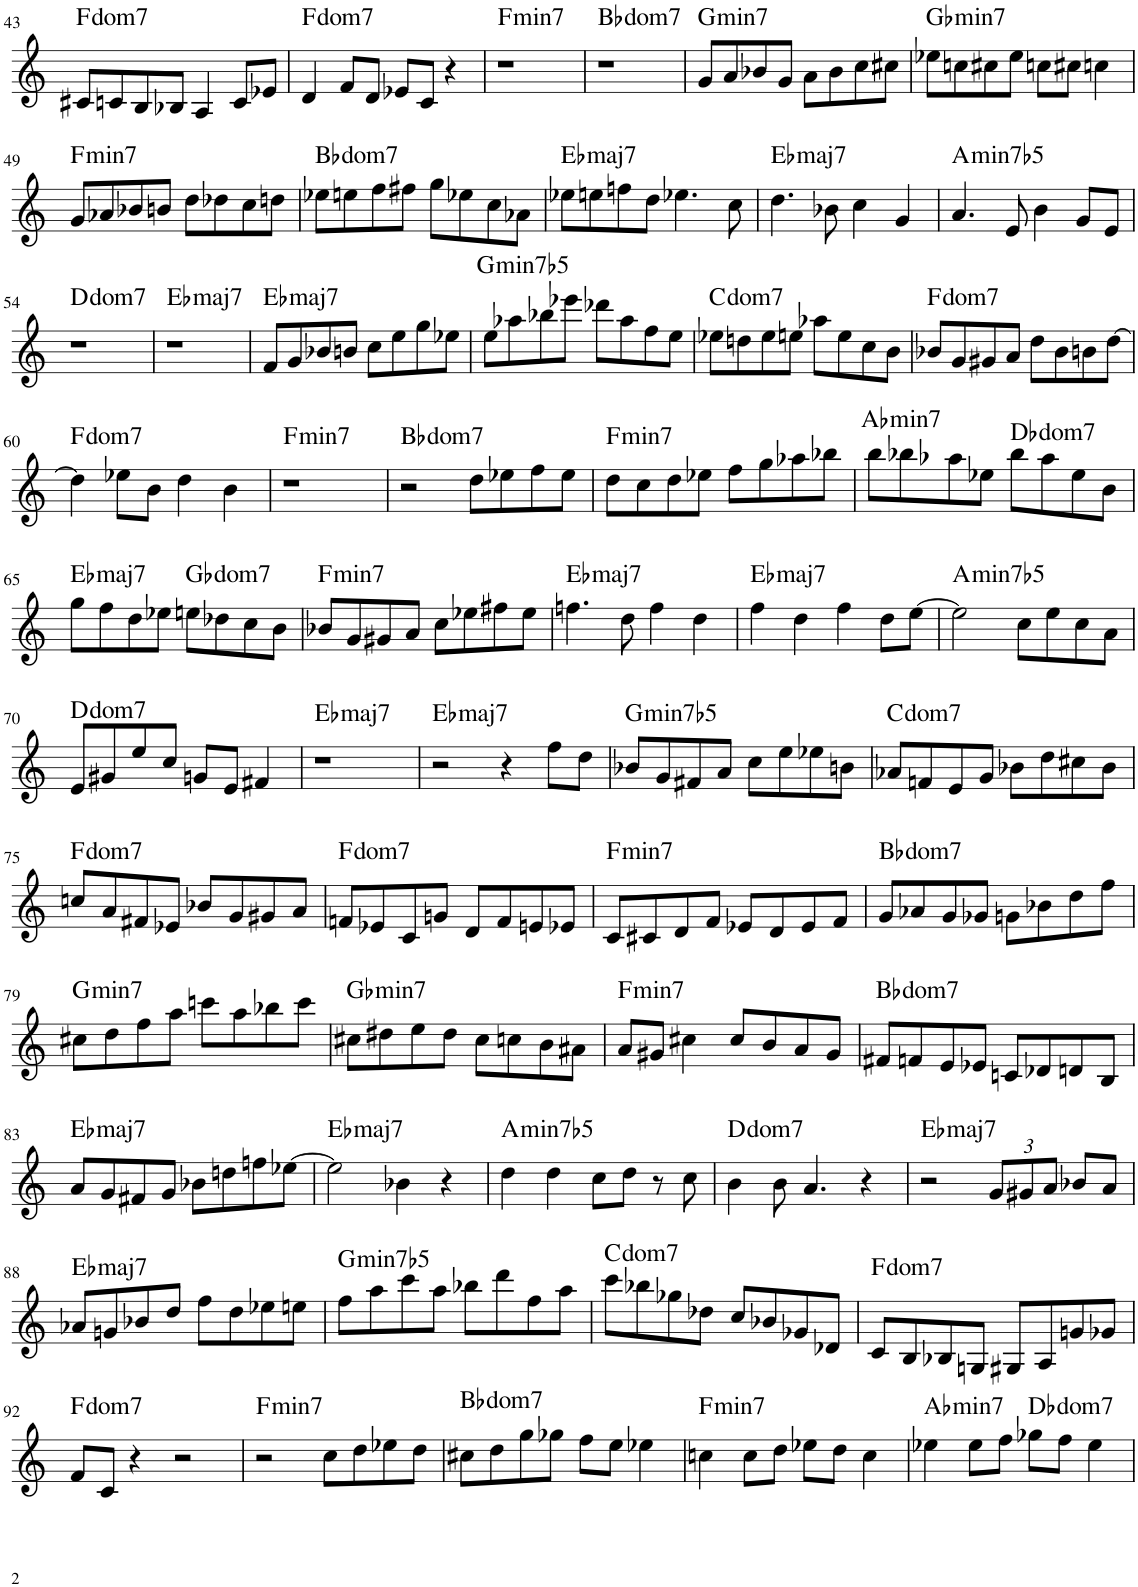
**kern	**harte
*part1	*part1
*staff1	*
*I"Piano	*
*I'Pno.	*
!!LO:PB:g=z
*clefG2	*
*k[]	*
*M4/4	*
=43	=43
!	!LO:H:kt=dom
8c#X/L	.
8cn/	.
8B/	.
8B-X/J	.
4A/	.
8c/L	.
8e-X/J	.
=44	=44
!	!LO:H:kt=dom
4d/	.
8f/L	.
8d/J	.
8e-X/L	.
8c/J	.
4r	.
=45	=45
!	!LO:H:kt=min7
1r	F:min7
=46	=46
!	!LO:H:kt=dom
1r	.
=47	=47
!	!LO:H:kt=min7
8g/L	G:min7
8a/	.
8b-X/	.
8g/J	.
8a\L	.
8b-\	.
8cc\	.
8cc#X\J	.
=48	=48
!	!LO:H:kt=min7
8ee-X\L	Gb:min7
8ccn\	.
8cc#X\	.
8ee-\J	.
8ccn\L	.
8cc#X\J	.
4ccn\	.
!!LO:LB:g=z
=49	=49
!	!LO:H:kt=min7
8g/L	F:min7
8a-X/	.
8b-X/	.
8bn/J	.
8dd\L	.
8dd-X\	.
8cc\	.
8ddn\J	.
=50	=50
!	!LO:H:kt=dom
8ee-X\L	.
8een\	.
8ff\	.
8ff#X\J	.
8gg\L	.
8ee-X\	.
8cc\	.
8a-X\J	.
=51	=51
!	!LO:H:kt=maj7
8ee-X\L	Eb:maj7
8een\	.
8ffn\	.
8dd\J	.
4.ee-X\	.
8cc\	.
=52	=52
!	!LO:H:kt=maj7
4.dd\	Eb:maj7
8b-X\	.
4cc\	.
4g/	.
=53	=53
!	!LO:H:kt=min7b5
4.a/	A:hdim7
8e/	.
4b\	.
8g/L	.
8e/J	.
!!LO:LB:g=z
=54	=54
!	!LO:H:kt=dom
1r	.
=55	=55
!	!LO:H:kt=maj7
1r	Eb:maj7
=56	=56
!	!LO:H:kt=maj7
8f/L	Eb:maj7
8g/	.
8b-X/	.
8bn/J	.
8cc\L	.
8ee\	.
8gg\	.
8ee-X\J	.
=57	=57
!	!LO:H:kt=min7b5
8ee\L	G:hdim7
8aa-X\	.
8bb-X\	.
8eee-X\J	.
8ddd-X\L	.
8aa-\	.
8ff\	.
8ee\J	.
=58	=58
!	!LO:H:kt=dom
8ee-X\L	.
8ddn\	.
8ee-\	.
8een\J	.
8aa-X\L	.
8ee\	.
8cc\	.
8b\J	.
=59	=59
!	!LO:H:kt=dom
8b-X/L	.
8g/	.
8g#X/	.
8a/J	.
8dd\L	.
8b-\	.
8bn\	.
[8dd\J	.
!!LO:LB:g=z
=60	=60
!	!LO:H:kt=dom
4dd\]	.
8ee-X\L	.
8b\J	.
4dd\	.
4b\	.
=61	=61
!	!LO:H:kt=min7
1r	F:min7
=62	=62
!	!LO:H:kt=dom
2r	.
8dd\L	.
8ee-X\	.
8ff\	.
8ee-\J	.
=63	=63
!	!LO:H:kt=min7
8dd\L	F:min7
8cc\	.
8dd\	.
8ee-X\J	.
8ff\L	.
8gg\	.
8aa-X\	.
8bb-X\J	.
=64	=64
!	!LO:H:kt=min7
8bb\L	Ab:min7
8bb-X\	.
8aa-X\	.
8ee-X\J	.
!	!LO:H:kt=dom
8bb-\L	.
8aa-\	.
8ee-\	.
8b\J	.
!!LO:LB:g=z
=65	=65
!	!LO:H:kt=maj7
8gg\L	Eb:maj7
8ff\	.
8dd\	.
8ee-X\J	.
!	!LO:H:kt=dom
8een\L	.
8dd-X\	.
8cc\	.
8b\J	.
=66	=66
!	!LO:H:kt=min7
8b-X/L	F:min7
8g/	.
8g#X/	.
8a/J	.
8cc\L	.
8ee-X\	.
8ff#X\	.
8ee-\J	.
=67	=67
!	!LO:H:kt=maj7
4.ffn\	Eb:maj7
8dd\	.
4ff\	.
4dd\	.
=68	=68
!	!LO:H:kt=maj7
4ff\	Eb:maj7
4dd\	.
4ff\	.
8dd\L	.
[8ee\J	.
=69	=69
!	!LO:H:kt=min7b5
2ee\]	A:hdim7
8cc\L	.
8ee\	.
8cc\	.
8a\J	.
!!LO:LB:g=z
=70	=70
!	!LO:H:kt=dom
8e/L	.
8g#X/	.
8ee/	.
8cc/J	.
8gn/L	.
8e/J	.
4f#X/	.
=71	=71
!	!LO:H:kt=maj7
1r	Eb:maj7
=72	=72
!	!LO:H:kt=maj7
2r	Eb:maj7
4r	.
8ff\L	.
8dd\J	.
=73	=73
!	!LO:H:kt=min7b5
8b-X/L	G:hdim7
8g/	.
8f#X/	.
8a/J	.
8cc\L	.
8ee\	.
8ee-X\	.
8bn\J	.
=74	=74
!	!LO:H:kt=dom
8a-X/L	.
8fn/	.
8e/	.
8g/J	.
8b-X\L	.
8dd\	.
8cc#X\	.
8b-\J	.
!!LO:LB:g=z
=75	=75
!	!LO:H:kt=dom
8ccn/L	.
8a/	.
8f#X/	.
8e-X/J	.
8b-X/L	.
8g/	.
8g#X/	.
8a/J	.
=76	=76
!	!LO:H:kt=dom
8fn/L	.
8e-X/	.
8c/	.
8gn/J	.
8d/L	.
8f/	.
8en/	.
8e-X/J	.
=77	=77
!	!LO:H:kt=min7
8c/L	F:min7
8c#X/	.
8d/	.
8f/J	.
8e-X/L	.
8d/	.
8e-/	.
8f/J	.
=78	=78
!	!LO:H:kt=dom
8g/L	.
8a-X/	.
8g/	.
8g-X/J	.
8gn\L	.
8b-X\	.
8dd\	.
8ff\J	.
!!LO:LB:g=z
=79	=79
!	!LO:H:kt=min7
8cc#X\L	G:min7
8dd\	.
8ff\	.
8aa\J	.
8cccn\L	.
8aa\	.
8bb-X\	.
8ccc\J	.
=80	=80
!	!LO:H:kt=min7
8cc#X\L	Gb:min7
8dd#X\	.
8ee\	.
8dd#\J	.
8cc#\L	.
8ccn\	.
8b\	.
8a#X\J	.
=81	=81
!	!LO:H:kt=min7
8a/L	F:min7
8g#X/J	.
4cc#X\	.
8cc#/L	.
8b/	.
8a/	.
8g#/J	.
=82	=82
!	!LO:H:kt=dom
8f#X/L	.
8fn/	.
8e/	.
8e-X/J	.
8cn/L	.
8d-X/	.
8dn/	.
8B/J	.
!!LO:LB:g=z
=83	=83
!	!LO:H:kt=maj7
8a/L	Eb:maj7
8g/	.
8f#X/	.
8g/J	.
8b-X\L	.
8ddn\	.
8ffn\	.
[8ee-X\J	.
=84	=84
!	!LO:H:kt=maj7
2ee-\]	Eb:maj7
4b-X\	.
4r	.
=85	=85
!	!LO:H:kt=min7b5
4dd\	A:hdim7
4dd\	.
8cc\L	.
8dd\J	.
8r	.
8cc\	.
=86	=86
!	!LO:H:kt=dom
4b\	.
8b\	.
4.a/	.
4r	.
=87	=87
!	!LO:H:kt=maj7
2r	Eb:maj7
*Xbrackettup	*
12g/L	.
12g#X/	.
12a/J	.
8b-X/L	.
8a/J	.
!!LO:LB:g=z
=88	=88
!	!LO:H:kt=maj7
8a-X/L	Eb:maj7
8gn/	.
8b-X/	.
8dd/J	.
8ff\L	.
8dd\	.
8ee-X\	.
8een\J	.
=89	=89
!	!LO:H:kt=min7b5
8ff\L	G:hdim7
8aa\	.
8ccc\	.
8aa\J	.
8bb-X\L	.
8ddd\	.
8ff\	.
8aa\J	.
=90	=90
!	!LO:H:kt=dom
8ccc\L	.
8bb-X\	.
8gg-X\	.
8dd-X\J	.
8cc/L	.
8b-X/	.
8g-X/	.
8d-X/J	.
=91	=91
!	!LO:H:kt=dom
8c/L	.
8B/	.
8B-X/	.
8Gn/J	.
8G#X/L	.
8A/	.
8gn/	.
8g-X/J	.
!!LO:LB:g=z
=92	=92
!	!LO:H:kt=dom
8f/L	.
8c/J	.
4r	.
2r	.
=93	=93
!	!LO:H:kt=min7
2r	F:min7
8cc\L	.
8dd\	.
8ee-X\	.
8dd\J	.
=94	=94
!	!LO:H:kt=dom
8cc#X\L	.
8dd\	.
8gg\	.
8gg-X\J	.
8ff\L	.
8ee\J	.
4ee-X\	.
=95	=95
!	!LO:H:kt=min7
4ccn\	F:min7
8cc\L	.
8dd\J	.
8ee-X\L	.
8dd\J	.
4cc\	.
=96	=96
!	!LO:H:kt=min7
4ee-X\	Ab:min7
8ee-\L	.
8ff\J	.
!	!LO:H:kt=dom
8gg-X\L	.
8ff\J	.
4ee-\	.
=	=
*-	*-
